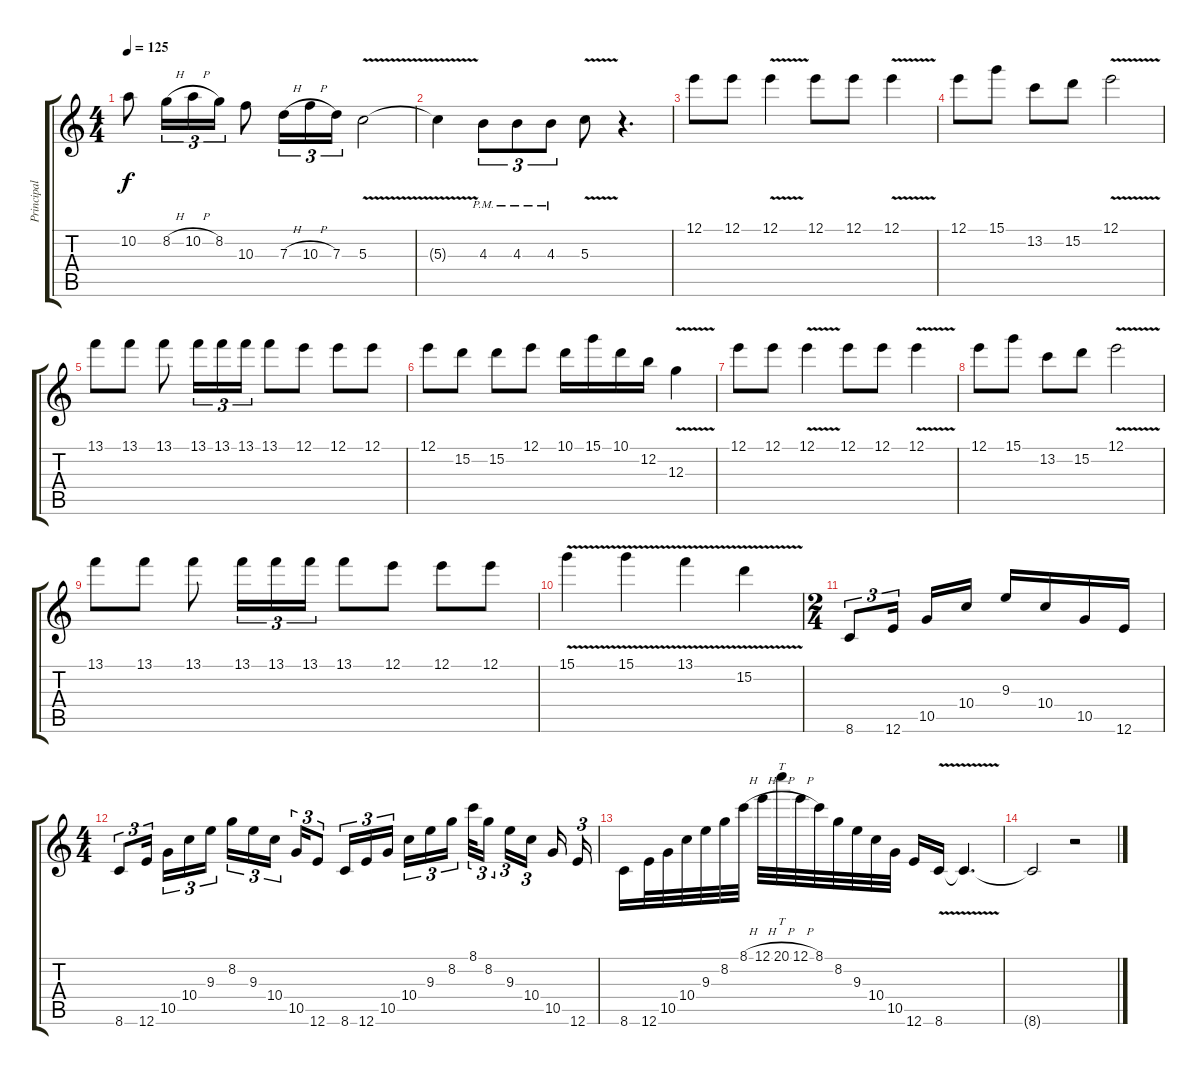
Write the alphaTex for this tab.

\track ("Principal" "Principal") {instrument overdrivenguitar}
\staff {score tabs}
\tuning (E4 B3 G3 D3 A2 E2) {hide}
\ts (4 4)
\tempo 125
\clef g2
\ks c
10.2.8{dy f} 8.2{h}.16{tu (3 2)} 10.2{h}.16{tu (3 2)} 8.2.16{tu (3 2)} 10.3.8 7.3{h}.16{tu (3 2)} 10.3{h}.16{tu (3 2)} 7.3.16{tu (3 2)} 5.3{v}.2 |
5.3{t}.4 4.3{pm}.8{tu (3 2)} 4.3{pm}.8{tu (3 2)} 4.3{pm}.8{tu (3 2)} 5.3{v}.8 r.4{d} |
12.1.8 12.1.8 12.1{v}.4 12.1.8 12.1.8 12.1{v}.4 |
12.1.8 15.1.8 13.2.8 15.2.8 12.1{v}.2 |
13.1.8 13.1.8 13.1.8 13.1.16{tu (3 2)} 13.1.16{tu (3 2)} 13.1.16{tu (3 2)} 13.1.8 12.1.8 12.1.8 12.1.8 |
12.1.8 15.2.8 15.2.8 12.1.8 10.1.16 15.1.16 10.1.16 12.2.16 12.3{v}.4 |
12.1.8 12.1.8 12.1{v}.4 12.1.8 12.1.8 12.1{v}.4 |
12.1.8 15.1.8 13.2.8 15.2.8 12.1{v}.2 |
13.1.8 13.1.8 13.1.8 13.1.16{tu (3 2)} 13.1.16{tu (3 2)} 13.1.16{tu (3 2)} 13.1.8 12.1.8 12.1.8 12.1.8 |
15.1{v}.4 15.1{v}.4 13.1{v}.4 15.2{v}.4 |
\ts (2 4)
8.6.8{tu (3 2)} 12.6.16{tu (3 2) beam splitsecondary} 10.5.16 10.4.16 9.3.16 10.4.16 10.5.16 12.6.16 |
\ts (4 4)
8.6.8{tu (3 2)} 12.6.16{tu (3 2) beam splitsecondary} 10.5.16{tu (3 2)} 10.4.16{tu (3 2)} 9.3.16{tu (3 2)} 8.2.16{tu (3 2)} 9.3.16{tu (3 2)} 10.4.16{tu (3 2) beam splitsecondary} 10.5.16{tu (3 2)} 12.6.8{tu (3 2)} 8.6.16{tu (3 2)} 12.6.16{tu (3 2)} 10.5.16{tu (3 2) beam splitsecondary} 10.4.16{tu (3 2)} 9.3.16{tu (3 2)} 8.2.16{tu (3 2)} 8.1.32{tu (3 2)} 8.2.16{tu (3 2) beam splitsecondary} 9.3.16{tu (3 2)} 10.4.16{tu (3 2) beam splitsecondary} 10.5.16 12.6.16{tu (3 2)} |
8.6.16 12.6.32 10.5.32 10.4.32 9.3.32 8.2.32 8.1{h}.32 12.1{h}.32 20.1{h}.32{tt} 12.1{h}.32 8.1.32 8.2.32 9.3.32 10.4.32 10.5.32 12.6.16 8.6{v}.16 8.6{t}.4{d} |
8.6{t}.2 r.2
